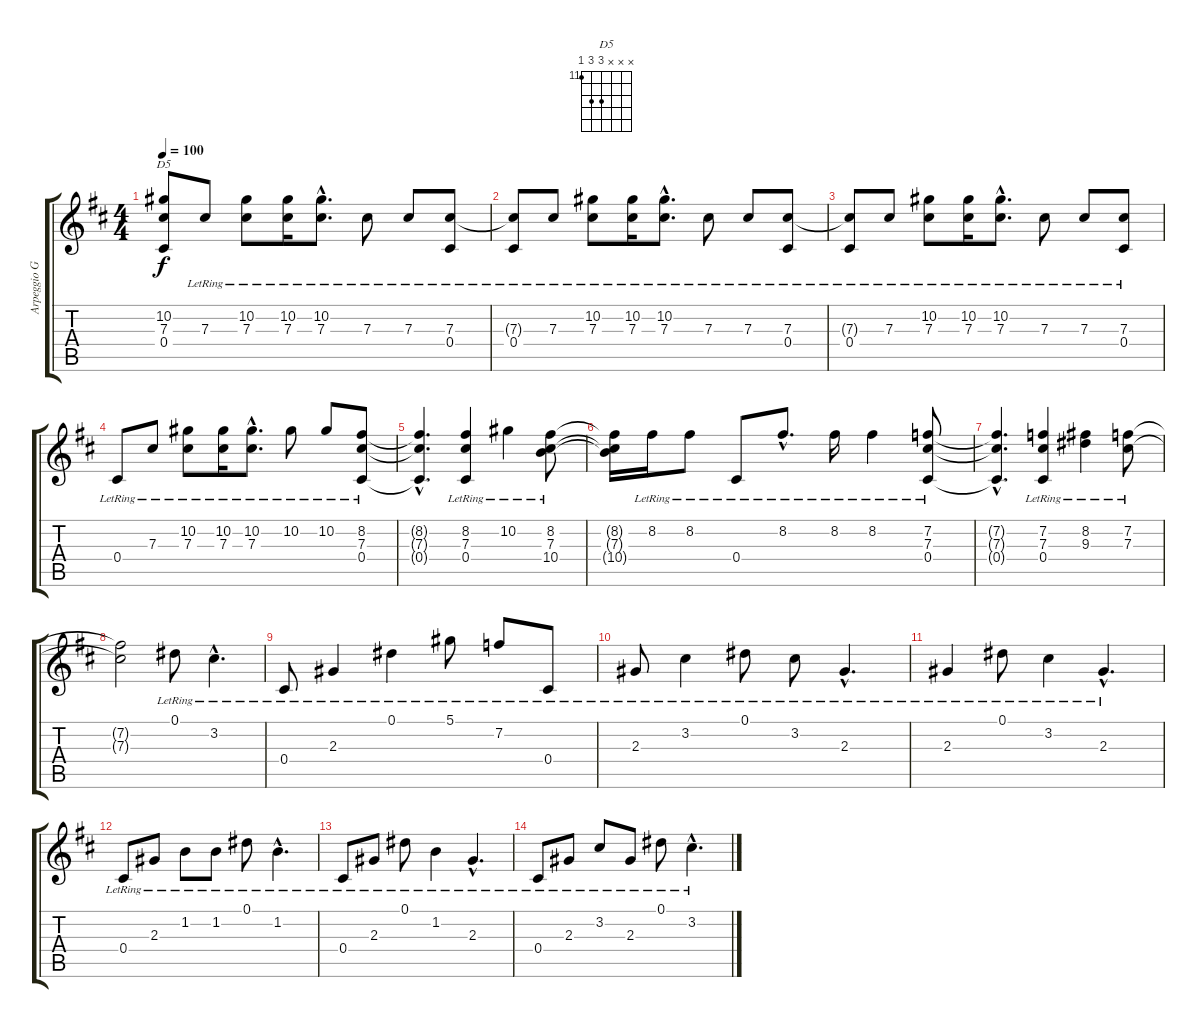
\track ("Arpeggio Guitar" "Arpeggio G") {instrument electricguitarclean}
\staff {score tabs}
\tuning (Eb4 Bb3 Gb3 Db3 Ab2 Eb2) {hide}
\chord ("D5" x x x 13 13 11) {firstfret 11}
\ts (4 4)
\tempo 100
\clef g2
\ks d
(10.2{t} 7.3{t} 0.4{t}).8{ch "D5" dy f} 7.3{lr}.8 (10.2{lr} 7.3{lr}).8 (10.2{lr} 7.3{lr}).16 (10.2{hac lr} 7.3{hac lr}).8{d} 7.3{lr}.8 7.3{lr}.8 (7.3{lr} 0.4{lr}).8 |
(7.3{t} 0.4{lr}).8 7.3{lr}.8 (10.2{lr} 7.3{lr}).8 (10.2{lr} 7.3{lr}).16 (10.2{hac lr} 7.3{hac lr}).8{d} 7.3{lr}.8 7.3{lr}.8 (7.3{lr} 0.4{lr}).8 |
(7.3{t} 0.4{lr}).8 7.3{lr}.8 (10.2{lr} 7.3{lr}).8 (10.2{lr} 7.3{lr}).16 (10.2{hac lr} 7.3{hac lr}).8{d} 7.3{lr}.8 7.3{lr}.8 (7.3{lr} 0.4{lr}).8 |
0.4{lr}.8 7.3{lr}.8 (10.2{lr} 7.3{lr}).8 (10.2{lr} 7.3{lr}).16 (10.2{hac lr} 7.3{hac lr}).8{d} 10.2{lr}.8 10.2{lr}.8 (8.2{lr} 7.3{lr} 0.4{lr}).8 |
(8.2{hac t} 7.3{hac t} 0.4{hac t}).4{d} (8.2{lr} 7.3{lr} 0.4{lr}).4 10.2{lr}.4 (8.2{lr} 7.3{lr} 10.4{lr}).8 |
(8.2{t} 7.3{t} 10.4{t}).16 8.2{lr}.16 8.2{lr}.8 0.4{lr}.8 8.2{hac lr}.8{d} 8.2{lr}.16 8.2{lr}.4 (7.2{lr} 7.3{lr} 0.4{lr}).8 |
(7.2{hac t} 7.3{hac t} 0.4{hac t}).4{d} (7.2{lr} 7.3{lr} 0.4{lr}).4 (8.2{lr} 9.3{lr}).4 (7.2{lr} 7.3{lr}).8 |
(7.2{t} 7.3{t}).2 0.1{lr}.8 3.2{hac lr}.4{d} |
0.4{lr}.8 2.3{lr}.4 0.1{lr}.4 5.1{lr}.8 7.2{lr}.8 0.4{lr}.8 |
2.3{lr}.8 3.2{lr}.4 0.1{lr}.8 3.2{lr}.8 2.3{hac lr}.4{d} |
2.3{lr}.4 0.1{lr}.8 3.2{lr}.4 2.3{hac lr}.4{d} |
0.4{lr}.8 2.3{lr}.8 1.2{lr}.8 1.2{lr}.8 0.1{lr}.8 1.2{hac lr}.4{d} |
0.4{lr}.8 2.3{lr}.8 0.1{lr}.8 1.2{lr}.4 2.3{hac lr}.4{d} |
0.4{lr}.8 2.3{lr}.8 3.2{lr}.8 2.3{lr}.8 0.1{lr}.8 3.2{hac lr}.4{d}
